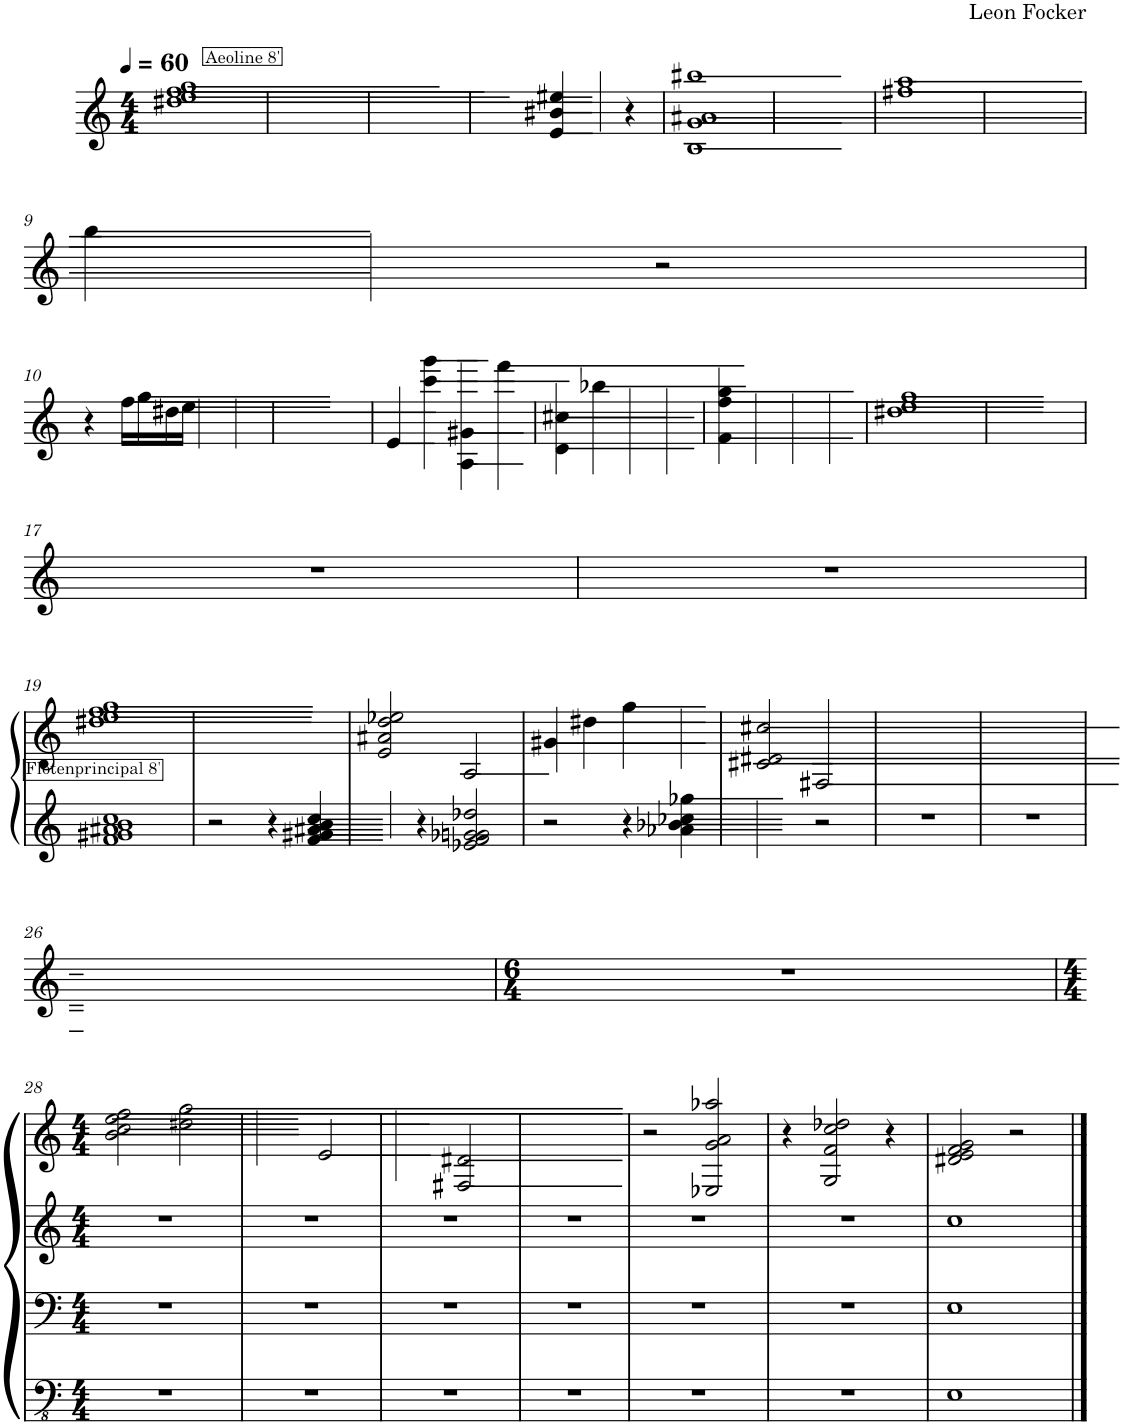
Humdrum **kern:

**kern	**kern	**kern	**kern
*part1	*part1	*part1	*part1
*staff4	*staff3	*staff2	*staff1
*I"Pipe Organ	*	*	*
*I'Org.	*	*	*
*stria5	*stria5	*stria5	*
*clefFv4	*clefF4	*clefG2	*clefG2
*k[]	*k[]	*k[]	*k[]
*M4/4	*M4/4	*M4/4	*M4/4
*MM60	*MM60	*MM60	*MM60
=1	=1	=1	=1
!	!	!	!LO:TX:a:t=Aeoline 8'
1r	1r	1r	1dd#X 1ee 1ff 1gg
=2	=2	=2	=2
1r	1r	1r	1dd#X 1ee 1ff 1gg
=3	=3	=3	=3
1r	1r	1r	1dd#X 1ee 1ff 1gg
=4	=4	=4	=4
1r	1r	1r	8ffL
.	.	.	8eeJ
.	.	.	4e/ 4b#X/ 4dd#X/ 4ee#X/
.	.	.	4e/ 4b#/ 4dd#/ 4ee#/
.	.	.	4r
=5	=5	=5	=5
1r	1r	1r	1B 1g 1a#X 1bb#X
=6	=6	=6	=6
1r	1r	1r	1B 1g 1a#X 1bb#X
=7	=7	=7	=7
1r	1r	1r	1a#X 1ff#X 1aa
=8	=8	=8	=8
1r	1r	1r	1a#X 1ff#X 1aa
!!LO:LB:g=z
=9	=9	=9	=9
1r	1r	1r	4a#X\ 4ff#X\ 4aa\ 4bb\
.	.	.	4a#\ 4ff#\ 4aa\ 4bb\
.	.	.	2r
!!LO:LB:g=z
=10	=10	=10	=10
1r	1r	1r	4r
.	.	.	16ff\LL
.	.	.	16gg\
.	.	.	16dd#X\
.	.	.	16ee\JJ
.	.	.	4dd#\ 4gg\
.	.	.	4dd#\ 4gg\
=11	=11	=11	=11
1r	1r	1r	1dd#X 1ee 1ff 1gg
=12	=12	=12	=12
1r	1r	1r	4e/ 4dd#X/
.	.	.	4e\ 4dd#\ 4ccc\ 4ggg\
.	.	.	4A\ 4g#X\ 4ggg\
.	.	.	4A\ 4g#\ 4fff\
=13	=13	=13	=13
1r	1r	1r	4d\ 4cc#X\ 4ccc\
.	.	.	4d\ 4cc#\ 4bb-X\
.	.	.	4d\ 4cc#\ 4bb-\
.	.	.	4d\ 4cc#\ 4bb-\
=14	=14	=14	=14
1r	1r	1r	4f\ 4ff\ 4aa\ 4bb-X\ 4fff\
.	.	.	4f\ 4ff\ 4aa\
.	.	.	4f\ 4ff\ 4aa\
.	.	.	4f\ 4ff\ 4aa\
=15	=15	=15	=15
1r	1r	1r	1dd#X 1ee 1ff 1gg
=16	=16	=16	=16
1r	1r	1r	1dd#X 1ee 1ff 1gg
!!LO:LB:g=z
=17	=17	=17	=17
1r	1r	1r	1r
=18	=18	=18	=18
1r	1r	1r	1r
!!LO:LB:g=z
=19	=19	=19	=19
!	!	!LO:TX:a:t=Flötenprincipal 8'	!
1r	1r	1f 1g#X 1a#X 1b 1cc	1dd#X 1ee 1ff 1gg
=20	=20	=20	=20
1r	1r	2r	1dd#X 1ee 1ff 1gg
.	.	4r	.
.	.	4f/ 4g#X/ 4a#X/ 4b/ 4cc/	.
=21	=21	=21	=21
1r	1r	4f/ 4g#X/ 4a#X/ 4b/ 4cc/	2e/ 2a#X/ 2dd/ 2ee-X/
.	.	4r	.
.	.	2e-X/ 2f/ 2g-X/ 2gn/ 2dd-X/	2A/
=22	=22	=22	=22
1r	1r	2r	4A/ 4g#X/
.	.	.	4g#\ 4dd#X\
.	.	4r	4g#\ 4dd#\ 4gg\
.	.	4a-X\ 4b-X\ 4cc-X\ 4gg-X\	4g#\ 4dd#\ 4gg\
=23	=23	=23	=23
1r	1r	2a-X\ 2b-X\ 2cc-X\ 2gg-X\	2c#X/ 2d#X/ 2cc#X/
.	.	2r	2F#X/ 2c#/ 2d#/ 2cc#/
=24	=24	=24	=24
1r	1r	1r	1F#X 1c#X 1d#X 1cc#X
=25	=25	=25	=25
1r	1r	1r	1F#X 1c#X 1d#X 1cc#X
!!LO:LB:g=z
=26	=26	=26	=26
1r	1r	1r	1F#X 1c#X 1d#X 1cc#X
=27	=27	=27	=27
*M6/4	*M6/4	*M6/4	*M6/4
1.r	1.r	1.r	1.r
!!LO:LB:g=z
=28	=28	=28	=28
*M4/4	*M4/4	*M4/4	*M4/4
1r	1r	1r	2b\ 2cc\ 2ee\ 2ff\
.	.	.	2b\ 2cc\ 2dd#X\ 2ee\ 2ff\ 2gg\
=29	=29	=29	=29
1r	1r	1r	2b\ 2cc\ 2dd#X\ 2ee\ 2ff\ 2gg\
.	.	.	2e/
=30	=30	=30	=30
1r	1r	1r	2e\ 2dd#X\ 2ff\ 2gg\
.	.	.	2F#X/ 2d#X/
=31	=31	=31	=31
1r	1r	1r	1F#X 1d#X 1ff 1gg
=32	=32	=32	=32
1r	1r	1r	2r
.	.	.	2E-X/ 2g/ 2a/ 2aa-X/
=33	=33	=33	=33
1r	1r	1r	4r
.	.	.	2G/ 2f/ 2cc/ 2dd-X/
.	.	.	4r
=34	=34	=34	=34
1EE	1E	1cc	2d#X/ 2e/ 2f/ 2g/
.	.	.	2r
==	==	==	==
*-	*-	*-	*-
